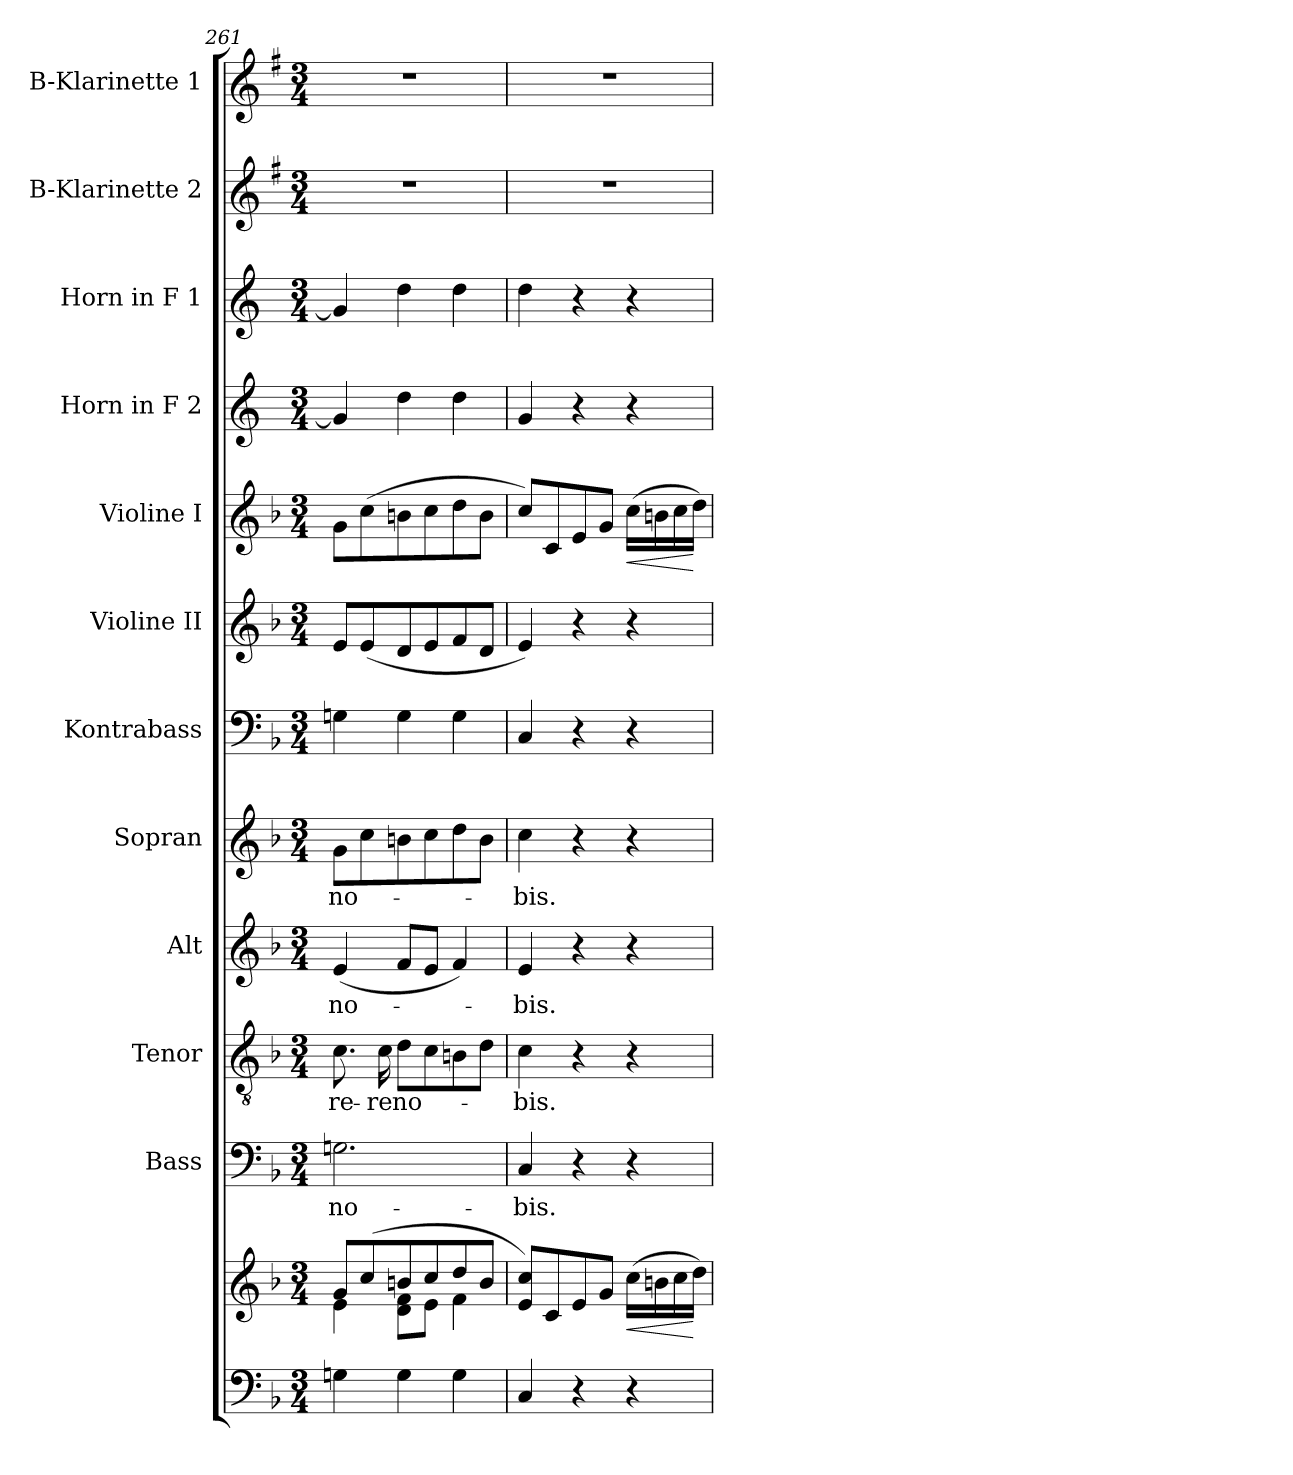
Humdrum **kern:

**kern	**kern	**dynam	**kern	**text	**kern	**text	**kern	**text	**kern	**text	**kern	**kern	**kern	**dynam	**kern	**kern	**kern	**kern
*part12	*part12	*part12	*part11	*part11	*part10	*part10	*part9	*part9	*part8	*part8	*part7	*part6	*part5	*part5	*part4	*part3	*part2	*part1
*staff13	*staff12	*staff12/13	*staff11	*staff11	*staff10	*staff10	*staff9	*staff9	*staff8	*staff8	*staff7	*staff6	*staff5	*staff5	*staff4	*staff3	*staff2	*staff1
*	*	*	*I"Bass	*	*I"Tenor	*	*I"Alt	*	*I"Sopran	*	*I"Kontrabass	*I"Violine II	*I"Violine I	*	*I"Horn in F 2	*I"Horn in F 1	*I"B-Klarinette 2	*I"B-Klarinette 1
*	*	*	*I'B.	*	*I'T.	*	*I'A.	*	*I'S.	*	*I'Kb.	*I'Vl. II	*I'Vl. I	*	*	*	*I'B Kl. 2	*I'B Kl. 1
*clefF4	*clefG2	*	*clefF4	*	*clefGv2	*	*clefG2	*	*clefG2	*	*clefF4	*clefG2	*clefG2	*	*clefG2	*clefG2	*clefG2	*clefG2
*	*	*	*	*	*	*	*	*	*	*	*ITrd7c12	*	*	*	*ITrd4c7	*ITrd4c7	*ITrd1c2	*ITrd1c2
*k[b-]	*k[b-]	*	*k[b-]	*	*k[b-]	*	*k[b-]	*	*k[b-]	*	*k[b-]	*k[b-]	*k[b-]	*	*k[b-]	*k[b-]	*k[b-]	*k[b-]
*F:	*F:	*	*F:	*	*F:	*	*F:	*	*F:	*	*F:	*F:	*F:	*	*F:	*F:	*F:	*F:
*M3/4	*M3/4	*	*M3/4	*	*M3/4	*	*M3/4	*	*M3/4	*	*M3/4	*M3/4	*M3/4	*	*M3/4	*M3/4	*M3/4	*M3/4
=261	=261	=261	=261	=261	=261	=261	=261	=261	=261	=261	=261	=261	=261	=261	=261	=261	=261	=261
*	*^	*	*	*	*	*	*	*	*	*	*	*	*	*	*	*	*	*
!	!	!	!	!	!LO:LY:b	!	!LO:LY:b	!	!LO:LY:b	!	!LO:LY:b	!	!	!	!	!	!	!	!
4Gn\	8g/L	4e\	.	2.Gn\	no-	8.c\	-re-	(<4e/	no-	8g\L	no-	4GGn\	8e/L	8g\L	.	4c/]	4c/]	2.r	2.r
.	(>8cc/	.	.	.	.	.	.	.	.	8cc\	.	.	(<8e/	(>8cc\	.	.	.	.	.
!	!	!	!	!	!	!	!LO:LY:b	!	!	!	!	!	!	!	!	!	!	!	!
.	.	.	.	.	.	16c\	-re	.	.	.	.	.	.	.	.	.	.	.	.
!	!	!	!	!	!	!	!LO:LY:b	!	!	!	!	!	!	!	!	!	!	!	!
4G\	8bn/	8d\ 8f\L	.	.	.	8d\L	no-	8f/L	.	8bn\	.	4GG\	8d/	8bn\	.	4g\	4g\	.	.
.	8cc/	8e\J	.	.	.	8c\	.	8e/J	.	8cc\	.	.	8e/	8cc\	.	.	.	.	.
4G\	8dd/	4f\	.	.	.	8Bn\	.	4f/)	.	8dd\	.	4GG\	8f/	8dd\	.	4g\	4g\	.	.
.	8b/J	.	.	.	.	8d\J	.	.	.	8b\J	.	.	8d/J	8b\J	.	.	.	.	.
*	*v	*v	*	*	*	*	*	*	*	*	*	*	*	*	*	*	*	*	*
=262	=262	=262	=262	=262	=262	=262	=262	=262	=262	=262	=262	=262	=262	=262	=262	=262	=262	=262
!	!	!	!	!LO:LY:b	!	!LO:LY:b	!	!LO:LY:b	!	!LO:LY:b	!	!	!	!	!	!	!	!
4C/	8e/ 8cc/L)	.	4C/	-bis.	4c\	-bis.	4e/	-bis.	4cc\	-bis.	4CC/	4e/)	8cc/L)	.	4c/	4g\	2.r	2.r
.	8c/	.	.	.	.	.	.	.	.	.	.	.	8c/	.	.	.	.	.
4r	8e/	.	4r	.	4r	.	4r	.	4r	.	4r	4r	8e/	.	4r	4r	.	.
.	8g/J	.	.	.	.	.	.	.	.	.	.	.	8g/J	.	.	.	.	.
!	!	!LO:HP:b	!	!	!	!	!	!	!	!	!	!	!	!LO:HP:b	!	!	!	!
4r	(>16cc\LL	<	4r	.	4r	.	4r	.	4r	.	4r	4r	(>16cc\LL	<	4r	4r	.	.
.	16bn\	.	.	.	.	.	.	.	.	.	.	.	16bn\	.	.	.	.	.
.	16cc\	.	.	.	.	.	.	.	.	.	.	.	16cc\	.	.	.	.	.
.	16dd\JJ)	[	.	.	.	.	.	.	.	.	.	.	16dd\JJ)	[	.	.	.	.
=	=	=	=	=	=	=	=	=	=	=	=	=	=	=	=	=	=	=
*-	*-	*-	*-	*-	*-	*-	*-	*-	*-	*-	*-	*-	*-	*-	*-	*-	*-	*-
